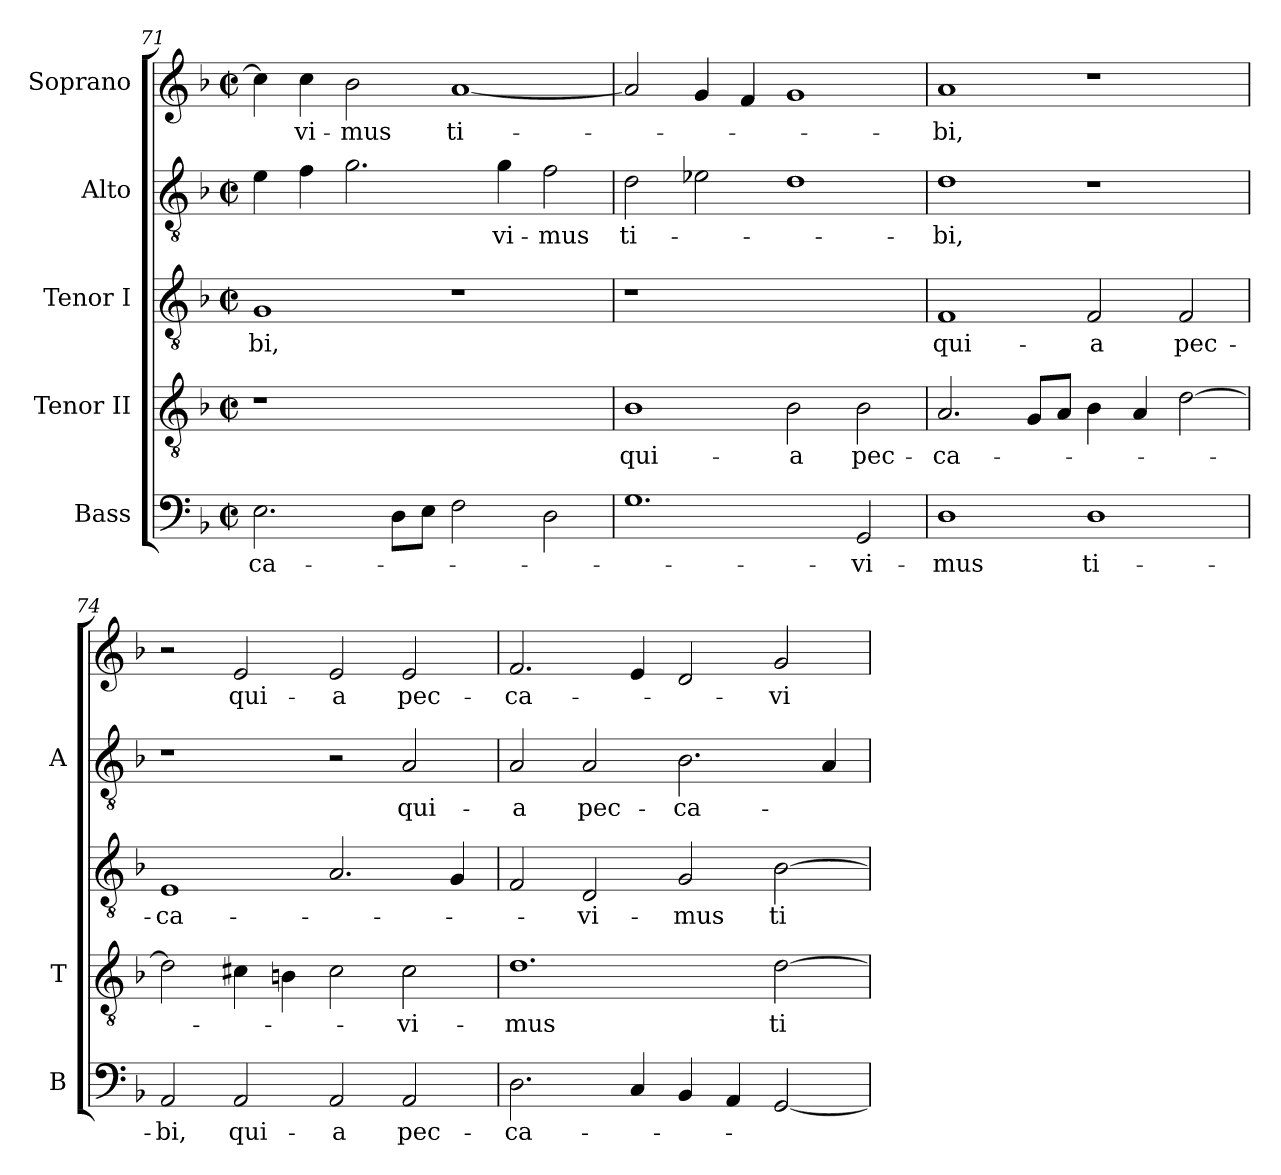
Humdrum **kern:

**kern	**text	**kern	**text	**kern	**text	**kern	**text	**kern	**text
*part5	*part5	*part4	*part4	*part3	*part3	*part2	*part2	*part1	*part1
*staff5	*staff5	*staff4	*staff4	*staff3	*staff3	*staff2	*staff2	*staff1	*staff1
*I"Bass	*	*I"Tenor II	*	*I"Tenor I	*	*I"Alto	*	*I"Soprano	*
*I'B	*	*I'T	*	*	*	*I'A	*	*	*
*clefF4	*	*clefGv2	*	*clefGv2	*	*clefGv2	*	*clefG2	*
*k[b-]	*	*k[b-]	*	*k[b-]	*	*k[b-]	*	*k[b-]	*
*F:	*	*F:	*	*F:	*	*F:	*	*F:	*
*M2/2	*	*M2/2	*	*M2/2	*	*M2/2	*	*M2/2	*
*met(c|)	*	*met(c|)	*	*met(c|)	*	*met(c|)	*	*met(c|)	*
=71	=71	=71	=71	=71	=71	=71	=71	=71	=71
!	!LO:LY:b:color=#000000	!LO:N:vis=1	!	!	!	!	!	!	!
!	!	!	!	!	!LO:LY:b:color=#000000	!	!	!	!
2.Ei\	-ca-	1r	.	1Gi	-bi,	4ei\	.	4cci\]	.
!	!	!	!	!	!	!	!	!	!LO:LY:b:color=#000000
.	.	.	.	.	.	4fi\	.	4cci\	-vi-
!	!	!	!	!	!	!	!	!	!LO:LY:b:color=#000000
.	.	.	.	.	.	2.gi\	.	2b-i\	-mus
8Di\L	.	.	.	.	.	.	.	.	.
8Ei\J	.	.	.	.	.	.	.	.	.
!	!	!	!	!	!	!	!	!	!LO:LY:b:color=#000000
2Fi\	.	1ryy	.	1r	.	.	.	[<1ai	ti-
!	!	!	!	!	!	!	!LO:LY:b:color=#000000	!	!
.	.	.	.	.	.	4gi\	-vi-	.	.
!	!	!	!	!	!	!	!LO:LY:b:color=#000000	!	!
2Di\	.	.	.	.	.	2fi\	-mus	.	.
=72	=72	=72	=72	=72	=72	=72	=72	=72	=72
!	!	!	!LO:LY:b:color=#000000	!LO:N:vis=1	!	!	!	!	!
!	!	!	!	!	!	!	!LO:LY:b:color=#000000	!	!
1.Gi	.	1B-i	qui-	1r	.	2di\	ti-	2ai/]	.
.	.	.	.	.	.	2e-Xi\	.	4gi/	.
.	.	.	.	.	.	.	.	4fi/	.
!	!	!	!LO:LY:b:color=#000000	!	!	!	!	!	!
.	.	2B-i\	-a	1ryy	.	1di	.	1gi	.
!	!LO:LY:b:color=#000000	!	!	!	!	!	!	!	!
!	!	!	!LO:LY:b:color=#000000	!	!	!	!	!	!
2GGi/	-vi-	2B-i\	pec-	.	.	.	.	.	.
=73	=73	=73	=73	=73	=73	=73	=73	=73	=73
!	!LO:LY:b:color=#000000	!	!	!	!	!	!	!	!
!	!	!	!LO:LY:b:color=#000000	!	!	!	!	!	!
!	!	!	!	!	!LO:LY:b:color=#000000	!	!	!	!
!	!	!	!	!	!	!	!LO:LY:b:color=#000000	!	!
!	!	!	!	!	!	!	!	!	!LO:LY:b:color=#000000
1Di	-mus	2.Ai/	-ca-	1Fi	qui-	1di	-bi,	1ai	-bi,
.	.	8Gi/L	.	.	.	.	.	.	.
.	.	8Ai/J	.	.	.	.	.	.	.
!	!LO:LY:b:color=#000000	!	!	!	!	!	!	!	!
!	!	!	!	!	!LO:LY:b:color=#000000	!	!	!	!
1Di	ti-	4B-i\	.	2Fi/	-a	1r	.	1r	.
.	.	4Ai/	.	.	.	.	.	.	.
!	!	!	!	!	!LO:LY:b:color=#000000	!	!	!	!
.	.	[>2di\	.	2Fi/	pec-	.	.	.	.
!!LO:PB:g=z
=74	=74	=74	=74	=74	=74	=74	=74	=74	=74
!	!LO:LY:b:color=#000000	!	!	!	!	!	!	!	!
!	!	!	!	!	!LO:LY:b:color=#000000	!	!	!	!
2AAi/	-bi,	2di\]	.	1Ei	-ca-	1r	.	2r	.
!	!LO:LY:b:color=#000000	!	!	!	!	!	!	!	!
!	!	!	!	!	!	!	!	!	!LO:LY:b:color=#000000
2AAi/	qui-	4c#Xi\	.	.	.	.	.	2ei/	qui-
.	.	4Bni\	.	.	.	.	.	.	.
!	!LO:LY:b:color=#000000	!	!	!	!	!	!	!	!
!	!	!	!	!	!	!	!	!	!LO:LY:b:color=#000000
2AAi/	-a	2c#i\	.	2.Ai/	.	2r	.	2ei/	-a
!	!LO:LY:b:color=#000000	!	!	!	!	!	!	!	!
!	!	!	!LO:LY:b:color=#000000	!	!	!	!	!	!
!	!	!	!	!	!	!	!LO:LY:b:color=#000000	!	!
!	!	!	!	!	!	!	!	!	!LO:LY:b:color=#000000
2AAi/	pec-	2c#i\	-vi-	.	.	2Ai/	qui-	2ei/	pec-
.	.	.	.	4Gi/	.	.	.	.	.
=75	=75	=75	=75	=75	=75	=75	=75	=75	=75
!	!LO:LY:b:color=#000000	!	!	!	!	!	!	!	!
!	!	!	!LO:LY:b:color=#000000	!	!	!	!	!	!
!	!	!	!	!	!	!	!LO:LY:b:color=#000000	!	!
!	!	!	!	!	!	!	!	!	!LO:LY:b:color=#000000
2.Di\	-ca-	1.di	-mus	2Fi/	.	2Ai/	-a	2.fi/	-ca-
!	!	!	!	!	!LO:LY:b:color=#000000	!	!	!	!
!	!	!	!	!	!	!	!LO:LY:b:color=#000000	!	!
.	.	.	.	2Di/	-vi-	2Ai/	pec-	.	.
4Ci/	.	.	.	.	.	.	.	4ei/	.
!	!	!	!	!	!LO:LY:b:color=#000000	!	!	!	!
!	!	!	!	!	!	!	!LO:LY:b:color=#000000	!	!
4BB-i/	.	.	.	2Gi/	-mus	2.B-i\	-ca-	2di/	.
4AAi/	.	.	.	.	.	.	.	.	.
!	!	!	!LO:LY:b:color=#000000	!	!	!	!	!	!
!	!	!	!	!	!LO:LY:b:color=#000000	!	!	!	!
!	!	!	!	!	!	!	!	!	!LO:LY:b:color=#000000
[<2GGi/	.	[>2di\	ti-	[>2B-i\	ti-	.	.	2gi/	-vi-
.	.	.	.	.	.	4Ai/	.	.	.
=	=	=	=	=	=	=	=	=	=
*-	*-	*-	*-	*-	*-	*-	*-	*-	*-
